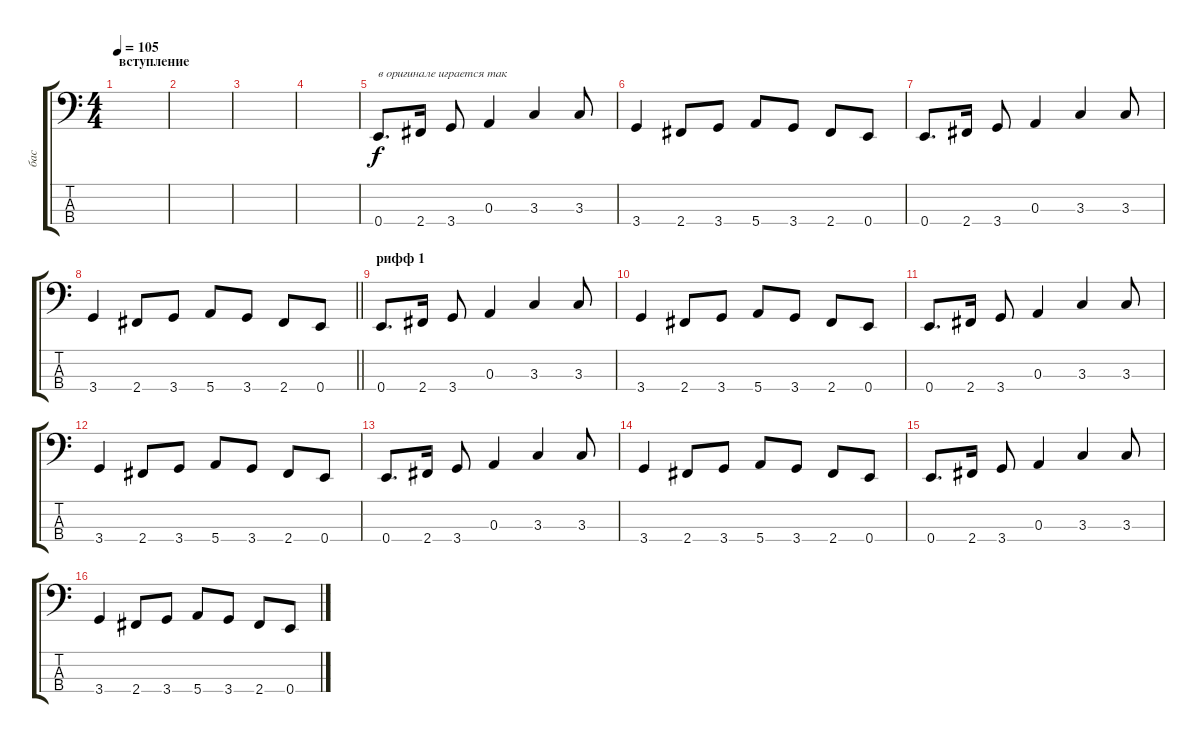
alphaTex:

\track ("бас" "бас") {instrument electricbassfinger}
\staff {score tabs}
\tuning (G2 D2 A1 E1) {hide}
\ts (4 4)
\section ("" "вступление")
\tempo 105
\clef f4
\ks c
|
|
|
|
0.4.8{d txt "в оригинале играется так"} 2.4.16 3.4.8 0.3.4 3.3.4 3.3.8 |
3.4.4 2.4.8 3.4.8 5.4.8 3.4.8 2.4.8 0.4.8 |
0.4.8{d} 2.4.16 3.4.8 0.3.4 3.3.4 3.3.8 |
\barLineRight lightlight
3.4.4 2.4.8 3.4.8 5.4.8 3.4.8 2.4.8 0.4.8 |
\section ("" "рифф 1")
0.4.8{d} 2.4.16 3.4.8 0.3.4 3.3.4 3.3.8 |
3.4.4 2.4.8 3.4.8 5.4.8 3.4.8 2.4.8 0.4.8 |
0.4.8{d} 2.4.16 3.4.8 0.3.4 3.3.4 3.3.8 |
3.4.4 2.4.8 3.4.8 5.4.8 3.4.8 2.4.8 0.4.8 |
0.4.8{d} 2.4.16 3.4.8 0.3.4 3.3.4 3.3.8 |
3.4.4 2.4.8 3.4.8 5.4.8 3.4.8 2.4.8 0.4.8 |
0.4.8{d} 2.4.16 3.4.8 0.3.4 3.3.4 3.3.8 |
3.4.4 2.4.8 3.4.8 5.4.8 3.4.8 2.4.8 0.4.8
